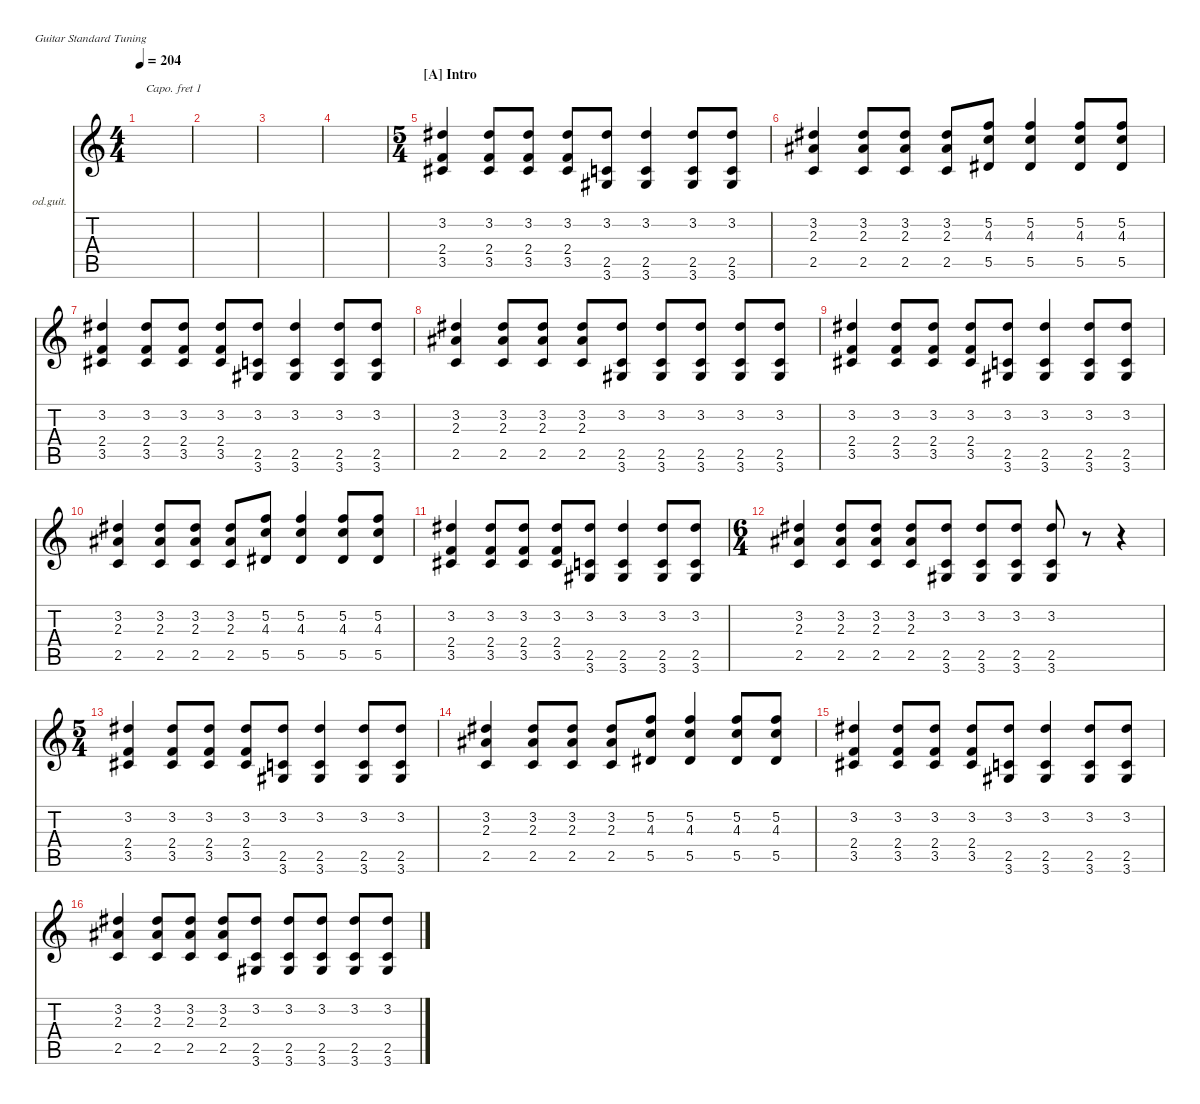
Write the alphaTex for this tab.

\hideDynamics
\bracketExtendMode nobrackets
\firstSystemTrackNameOrientation horizontal
\track ("Overdriven Guitar" "od.guit.") {instrument overdrivenguitar}
\staff {score tabs}
\capo 1
\tuning (E4 B3 G3 D3 A2 E2)
\ts (4 4)
\tempo 204
\clef g2
\ks aminor
|
|
|
|
\ts (5 4)
\section ("A" "Intro")
(3.5{acc #} 2.4 3.2{acc #}).4{beam Up} (3.5{acc #} 2.4 3.2{acc #}).8{beam Up} (3.5{acc #} 2.4 3.2{acc #}).8{beam Up} (3.5{acc #} 2.4 3.2{acc #}).8{beam Up} (3.2{acc #} 3.6{acc #} 2.5).8{beam Up} (3.2{acc #} 3.6{acc #} 2.5).4{beam Up} (3.2{acc #} 3.6{acc #} 2.5).8{beam Up} (3.2{acc #} 3.6{acc #} 2.5).8{beam Up} |
(3.2{acc #} 2.5 2.3{acc #}).4{beam Up} (3.2{acc #} 2.5 2.3{acc #}).8{beam Up} (3.2{acc #} 2.5 2.3{acc #}).8{beam Up} (3.2{acc #} 2.5 2.3{acc #}).8{beam Up} (5.5{acc #} 4.3 5.2).8{beam Up} (5.5{acc #} 4.3 5.2).4{beam Up} (5.5{acc #} 4.3 5.2).8{beam Up} (5.5{acc #} 4.3 5.2).8{beam Up} |
(3.5{acc #} 2.4 3.2{acc #}).4{beam Up} (3.5{acc #} 2.4 3.2{acc #}).8{beam Up} (3.5{acc #} 2.4 3.2{acc #}).8{beam Up} (3.5{acc #} 2.4 3.2{acc #}).8{beam Up} (3.2{acc #} 3.6{acc #} 2.5).8{beam Up} (3.2{acc #} 3.6{acc #} 2.5).4{beam Up} (3.2{acc #} 3.6{acc #} 2.5).8{beam Up} (3.2{acc #} 3.6{acc #} 2.5).8{beam Up} |
(3.2{acc #} 2.5 2.3{acc #}).4{beam Up} (3.2{acc #} 2.5 2.3{acc #}).8{beam Up} (3.2{acc #} 2.5 2.3{acc #}).8{beam Up} (3.2{acc #} 2.5 2.3{acc #}).8{beam Up} (3.2{acc #} 3.6{acc #} 2.5).8{beam Up} (3.2{acc #} 3.6{acc #} 2.5).8{beam Up} (3.2{acc #} 3.6{acc #} 2.5).8{beam Up} (3.2{acc #} 3.6{acc #} 2.5).8{beam Up} (3.2{acc #} 3.6{acc #} 2.5).8{beam Up} |
(3.5{acc #} 2.4 3.2{acc #}).4{beam Up} (3.5{acc #} 2.4 3.2{acc #}).8{beam Up} (3.5{acc #} 2.4 3.2{acc #}).8{beam Up} (3.5{acc #} 2.4 3.2{acc #}).8{beam Up} (3.2{acc #} 3.6{acc #} 2.5).8{beam Up} (3.2{acc #} 3.6{acc #} 2.5).4{beam Up} (3.2{acc #} 3.6{acc #} 2.5).8{beam Up} (3.2{acc #} 3.6{acc #} 2.5).8{beam Up} |
(3.2{acc #} 2.5 2.3{acc #}).4{beam Up} (3.2{acc #} 2.5 2.3{acc #}).8{beam Up} (3.2{acc #} 2.5 2.3{acc #}).8{beam Up} (3.2{acc #} 2.5 2.3{acc #}).8{beam Up} (5.5{acc #} 4.3 5.2).8{beam Up} (5.5{acc #} 4.3 5.2).4{beam Up} (5.5{acc #} 4.3 5.2).8{beam Up} (5.5{acc #} 4.3 5.2).8{beam Up} |
(3.5{acc #} 2.4 3.2{acc #}).4{beam Up} (3.5{acc #} 2.4 3.2{acc #}).8{beam Up} (3.5{acc #} 2.4 3.2{acc #}).8{beam Up} (3.5{acc #} 2.4 3.2{acc #}).8{beam Up} (3.2{acc #} 3.6{acc #} 2.5).8{beam Up} (3.2{acc #} 3.6{acc #} 2.5).4{beam Up} (3.2{acc #} 3.6{acc #} 2.5).8{beam Up} (3.2{acc #} 3.6{acc #} 2.5).8{beam Up} |
\ts (6 4)
(3.2{acc #} 2.5 2.3{acc #}).4{beam Up} (3.2{acc #} 2.5 2.3{acc #}).8{beam Up} (3.2{acc #} 2.5 2.3{acc #}).8{beam Up} (3.2{acc #} 2.5 2.3{acc #}).8{beam Up} (3.2{acc #} 3.6{acc #} 2.5).8{beam Up} (3.2{acc #} 3.6{acc #} 2.5).8{beam Up} (3.2{acc #} 3.6{acc #} 2.5).8{beam Up} (3.2{acc #} 3.6{acc #} 2.5).8{beam Up} r.8{beam Down} r.4{beam Down} |
\ts (5 4)
(3.5{acc #} 2.4 3.2{acc #}).4{beam Up} (3.5{acc #} 2.4 3.2{acc #}).8{beam Up} (3.5{acc #} 2.4 3.2{acc #}).8{beam Up} (3.5{acc #} 2.4 3.2{acc #}).8{beam Up} (3.2{acc #} 3.6{acc #} 2.5).8{beam Up} (3.2{acc #} 3.6{acc #} 2.5).4{beam Up} (3.2{acc #} 3.6{acc #} 2.5).8{beam Up} (3.2{acc #} 3.6{acc #} 2.5).8{beam Up} |
(3.2{acc #} 2.5 2.3{acc #}).4{beam Up} (3.2{acc #} 2.5 2.3{acc #}).8{beam Up} (3.2{acc #} 2.5 2.3{acc #}).8{beam Up} (3.2{acc #} 2.5 2.3{acc #}).8{beam Up} (5.5{acc #} 4.3 5.2).8{beam Up} (5.5{acc #} 4.3 5.2).4{beam Up} (5.5{acc #} 4.3 5.2).8{beam Up} (5.5{acc #} 4.3 5.2).8{beam Up} |
(3.5{acc #} 2.4 3.2{acc #}).4{beam Up} (3.5{acc #} 2.4 3.2{acc #}).8{beam Up} (3.5{acc #} 2.4 3.2{acc #}).8{beam Up} (3.5{acc #} 2.4 3.2{acc #}).8{beam Up} (3.2{acc #} 3.6{acc #} 2.5).8{beam Up} (3.2{acc #} 3.6{acc #} 2.5).4{beam Up} (3.2{acc #} 3.6{acc #} 2.5).8{beam Up} (3.2{acc #} 3.6{acc #} 2.5).8{beam Up} |
(3.2{acc #} 2.5 2.3{acc #}).4{beam Up} (3.2{acc #} 2.5 2.3{acc #}).8{beam Up} (3.2{acc #} 2.5 2.3{acc #}).8{beam Up} (3.2{acc #} 2.5 2.3{acc #}).8{beam Up} (3.2{acc #} 3.6{acc #} 2.5).8{beam Up} (3.2{acc #} 3.6{acc #} 2.5).8{beam Up} (3.2{acc #} 3.6{acc #} 2.5).8{beam Up} (3.2{acc #} 3.6{acc #} 2.5).8{beam Up} (3.2{acc #} 3.6{acc #} 2.5).8{beam Up}
